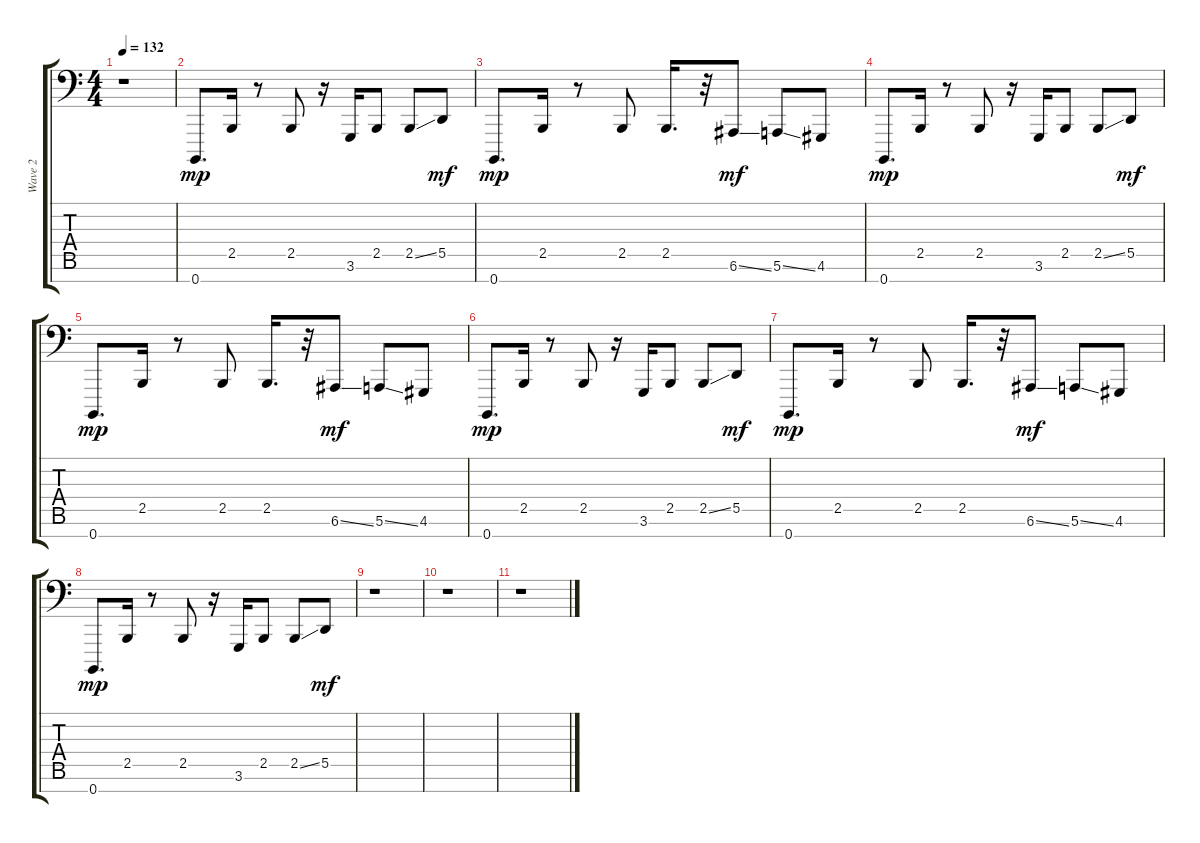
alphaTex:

\track ("Wave 2" "Wave 2") {instrument lead1square}
\staff {score tabs}
\tuning (F3 C3 G2 D2 A1 E1 B0) {hide}
\ts (4 4)
\tempo 132
\clef f4
\ks c
r.1{dy mp} |
0.7.8{d} 2.5.16 r.8 2.5.8 r.16 3.6.16 2.5.8 2.5{ss}.8 5.5.8{dy mf} |
0.7.8{d dy mp} 2.5.16 r.8 2.5.8 2.5.16{d} r.32 6.6{ss}.8{dy mf} 5.6{ss}.8 4.6.8 |
0.7.8{d dy mp} 2.5.16 r.8 2.5.8 r.16 3.6.16 2.5.8 2.5{ss}.8 5.5.8{dy mf} |
0.7.8{d dy mp} 2.5.16 r.8 2.5.8 2.5.16{d} r.32 6.6{ss}.8{dy mf} 5.6{ss}.8 4.6.8 |
0.7.8{d dy mp} 2.5.16 r.8 2.5.8 r.16 3.6.16 2.5.8 2.5{ss}.8 5.5.8{dy mf} |
0.7.8{d dy mp} 2.5.16 r.8 2.5.8 2.5.16{d} r.32 6.6{ss}.8{dy mf} 5.6{ss}.8 4.6.8 |
0.7.8{d dy mp} 2.5.16 r.8 2.5.8 r.16 3.6.16 2.5.8 2.5{ss}.8 5.5.8{dy mf} |
r.1 |
r.1 |
r.1
